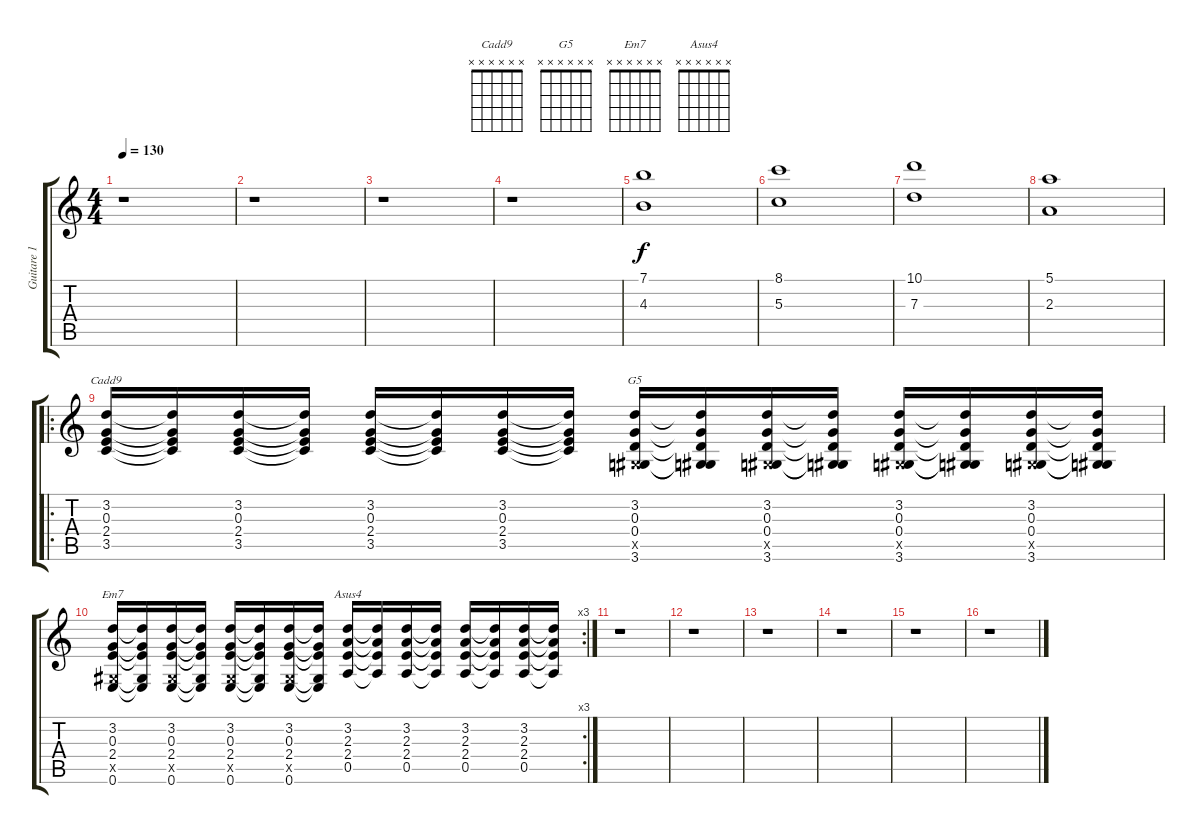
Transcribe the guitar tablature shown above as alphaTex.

\track ("Guitare 1" "Guitare 1") {instrument overdrivenguitar}
\staff {score tabs}
\tuning (E4 B3 G3 D3 A2 E2) {hide}
\chord ("Cadd9" x x x x x x) {firstfret 0}
\chord ("G5" x x x x x x) {firstfret 0}
\chord ("Em7" x x x x x x) {firstfret 0}
\chord ("Asus4" x x x x x x) {firstfret 0}
\ts (4 4)
\tempo 130
\clef g2
\ks c
r.1{dy f} |
r.1 |
r.1 |
r.1 |
(7.1 4.3).1 |
(8.1 5.3).1 |
(10.1 7.3).1 |
(5.1 2.3).1 |
\ro
(3.2 0.3 2.4 3.5).16{ch "Cadd9"} (3.2{t} 0.3{t} 2.4{t} 3.5{t}).16 (3.2 0.3 2.4 3.5).16 (3.2{t} 0.3{t} 2.4{t} 3.5{t}).16 (3.2 0.3 2.4 3.5).16 (3.2{t} 0.3{t} 2.4{t} 3.5{t}).16 (3.2 0.3 2.4 3.5).16 (3.2{t} 0.3{t} 2.4{t} 3.5{t}).16 (3.2 0.3 0.4 -1.5{x} 3.6).16{ch "G5"} (3.2{t} 0.3{t} 0.4{t} -1.5{t} 3.6{t}).16 (3.2 0.3 0.4 -1.5{x} 3.6).16 (3.2{t} 0.3{t} 0.4{t} -1.5{t} 3.6{t}).16 (3.2 0.3 0.4 -1.5{x} 3.6).16 (3.2{t} 0.3{t} 0.4{t} -1.5{t} 3.6{t}).16 (3.2 0.3 0.4 -1.5{x} 3.6).16 (3.2{t} 0.3{t} 0.4{t} -1.5{t} 3.6{t}).16 |
\rc 3
(3.2 0.3 2.4 -1.5{x} 0.6).16{ch "Em7"} (3.2{t} 0.3{t} 2.4{t} -1.5{t} 0.6{t}).16 (3.2 0.3 2.4 -1.5{x} 0.6).16 (3.2{t} 0.3{t} 2.4{t} -1.5{t} 0.6{t}).16 (3.2 0.3 2.4 -1.5{x} 0.6).16 (3.2{t} 0.3{t} 2.4{t} -1.5{t} 0.6{t}).16 (3.2 0.3 2.4 -1.5{x} 0.6).16 (3.2{t} 0.3{t} 2.4{t} -1.5{t} 0.6{t}).16 (3.2 2.3 2.4 0.5).16{ch "Asus4"} (3.2{t} 2.3{t} 2.4{t} 0.5{t}).16 (3.2 2.3 2.4 0.5).16 (3.2{t} 2.3{t} 2.4{t} 0.5{t}).16 (3.2 2.3 2.4 0.5).16 (3.2{t} 2.3{t} 2.4{t} 0.5{t}).16 (3.2 2.3 2.4 0.5).16 (3.2{t} 2.3{t} 2.4{t} 0.5{t}).16 |
r.1 |
r.1 |
r.1 |
r.1 |
r.1 |
r.1
